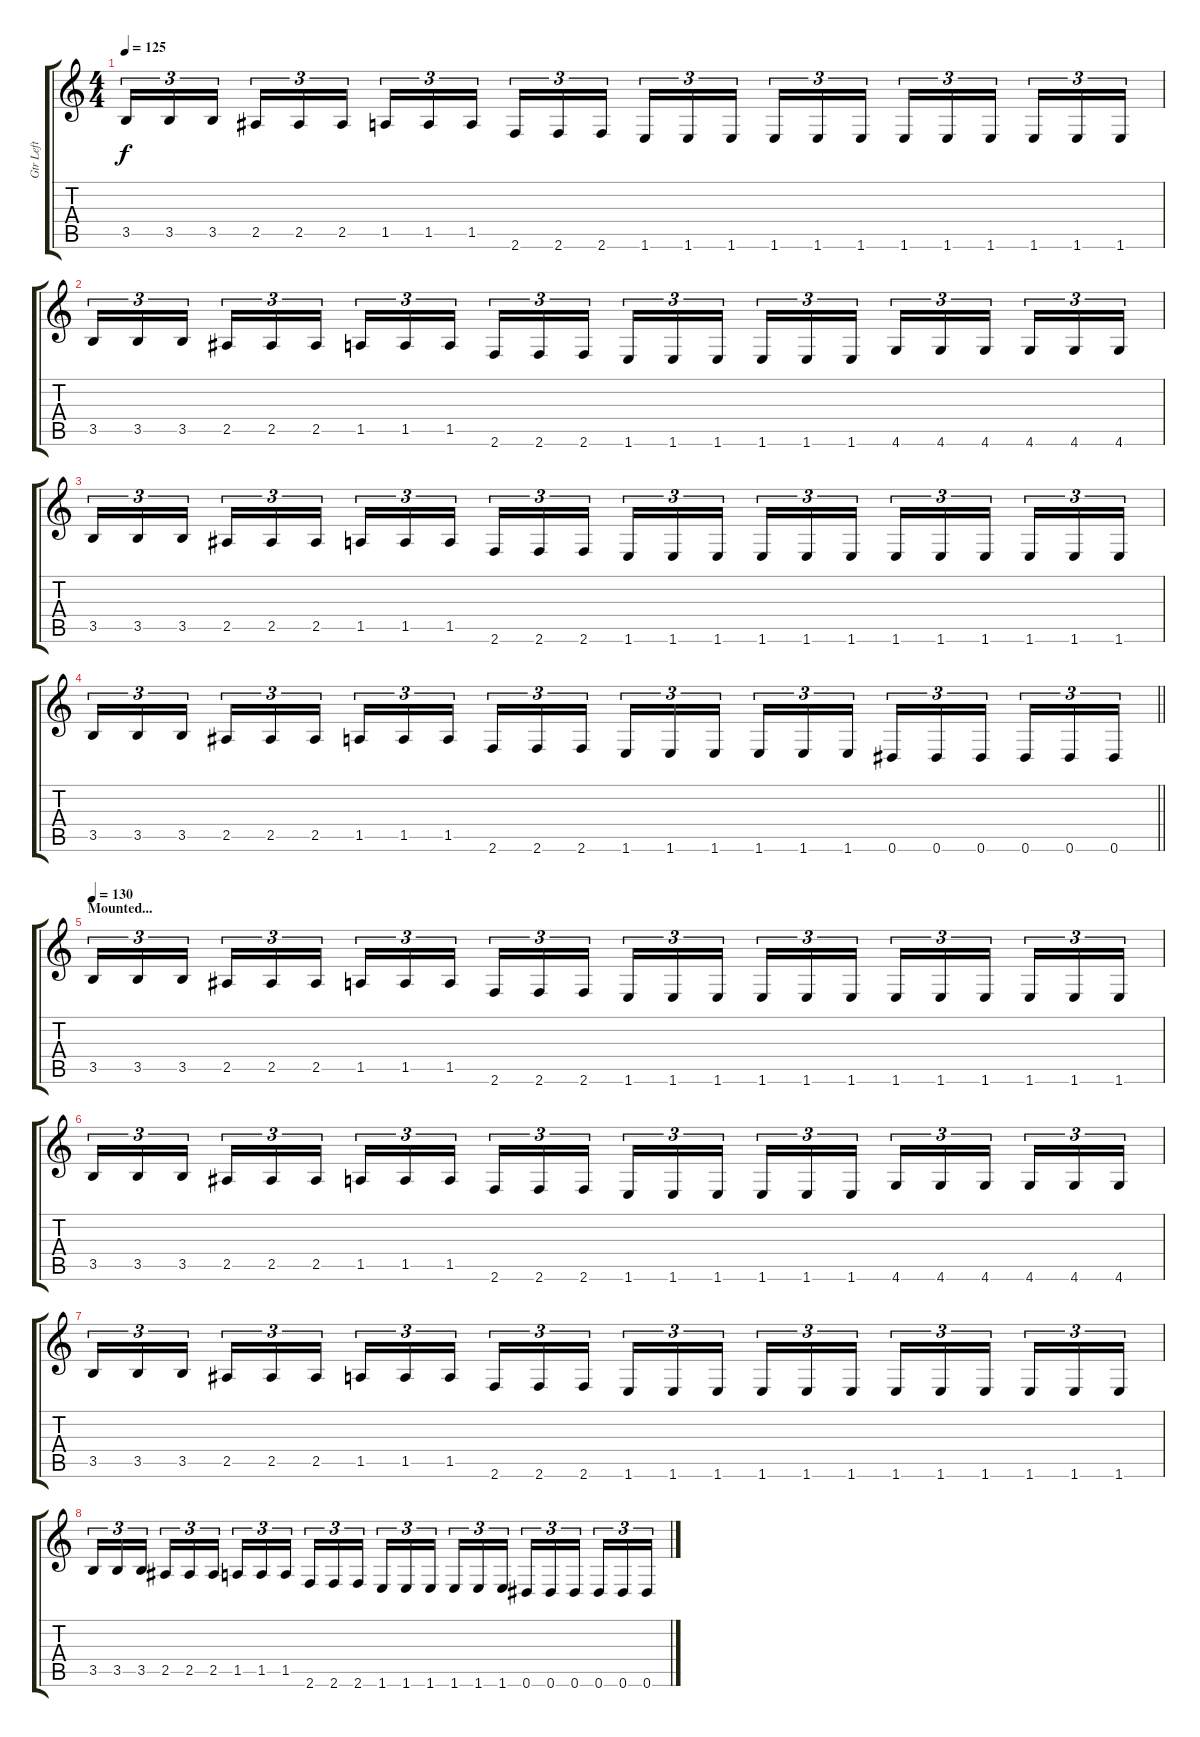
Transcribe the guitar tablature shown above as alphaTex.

\track ("Gtr Left" "Gtr Left") {instrument distortionguitar}
\staff {score tabs}
\tuning (Eb4 Bb3 Gb3 Db3 Ab2 Eb2) {hide}
\ts (4 4)
\tempo 125
\clef g2
\ks c
3.5.16{tu (3 2) dy f} 3.5.16{tu (3 2)} 3.5.16{tu (3 2) beam splitsecondary} 2.5.16{tu (3 2)} 2.5.16{tu (3 2)} 2.5.16{tu (3 2)} 1.5.16{tu (3 2)} 1.5.16{tu (3 2)} 1.5.16{tu (3 2) beam splitsecondary} 2.6.16{tu (3 2)} 2.6.16{tu (3 2)} 2.6.16{tu (3 2)} 1.6.16{tu (3 2)} 1.6.16{tu (3 2)} 1.6.16{tu (3 2) beam splitsecondary} 1.6.16{tu (3 2)} 1.6.16{tu (3 2)} 1.6.16{tu (3 2)} 1.6.16{tu (3 2)} 1.6.16{tu (3 2)} 1.6.16{tu (3 2) beam splitsecondary} 1.6.16{tu (3 2)} 1.6.16{tu (3 2)} 1.6.16{tu (3 2)} |
3.5.16{tu (3 2)} 3.5.16{tu (3 2)} 3.5.16{tu (3 2) beam splitsecondary} 2.5.16{tu (3 2)} 2.5.16{tu (3 2)} 2.5.16{tu (3 2)} 1.5.16{tu (3 2)} 1.5.16{tu (3 2)} 1.5.16{tu (3 2) beam splitsecondary} 2.6.16{tu (3 2)} 2.6.16{tu (3 2)} 2.6.16{tu (3 2)} 1.6.16{tu (3 2)} 1.6.16{tu (3 2)} 1.6.16{tu (3 2) beam splitsecondary} 1.6.16{tu (3 2)} 1.6.16{tu (3 2)} 1.6.16{tu (3 2)} 4.6.16{tu (3 2)} 4.6.16{tu (3 2)} 4.6.16{tu (3 2) beam splitsecondary} 4.6.16{tu (3 2)} 4.6.16{tu (3 2)} 4.6.16{tu (3 2)} |
3.5.16{tu (3 2)} 3.5.16{tu (3 2)} 3.5.16{tu (3 2) beam splitsecondary} 2.5.16{tu (3 2)} 2.5.16{tu (3 2)} 2.5.16{tu (3 2)} 1.5.16{tu (3 2)} 1.5.16{tu (3 2)} 1.5.16{tu (3 2) beam splitsecondary} 2.6.16{tu (3 2)} 2.6.16{tu (3 2)} 2.6.16{tu (3 2)} 1.6.16{tu (3 2)} 1.6.16{tu (3 2)} 1.6.16{tu (3 2) beam splitsecondary} 1.6.16{tu (3 2)} 1.6.16{tu (3 2)} 1.6.16{tu (3 2)} 1.6.16{tu (3 2)} 1.6.16{tu (3 2)} 1.6.16{tu (3 2) beam splitsecondary} 1.6.16{tu (3 2)} 1.6.16{tu (3 2)} 1.6.16{tu (3 2)} |
\barLineRight lightlight
3.5.16{tu (3 2)} 3.5.16{tu (3 2)} 3.5.16{tu (3 2) beam splitsecondary} 2.5.16{tu (3 2)} 2.5.16{tu (3 2)} 2.5.16{tu (3 2)} 1.5.16{tu (3 2)} 1.5.16{tu (3 2)} 1.5.16{tu (3 2) beam splitsecondary} 2.6.16{tu (3 2)} 2.6.16{tu (3 2)} 2.6.16{tu (3 2)} 1.6.16{tu (3 2)} 1.6.16{tu (3 2)} 1.6.16{tu (3 2) beam splitsecondary} 1.6.16{tu (3 2)} 1.6.16{tu (3 2)} 1.6.16{tu (3 2)} 0.6.16{tu (3 2)} 0.6.16{tu (3 2)} 0.6.16{tu (3 2) beam splitsecondary} 0.6.16{tu (3 2)} 0.6.16{tu (3 2)} 0.6.16{tu (3 2)} |
\section ("" "Mounted...")
\tempo 130
3.5.16{tu (3 2)} 3.5.16{tu (3 2)} 3.5.16{tu (3 2) beam splitsecondary} 2.5.16{tu (3 2)} 2.5.16{tu (3 2)} 2.5.16{tu (3 2)} 1.5.16{tu (3 2)} 1.5.16{tu (3 2)} 1.5.16{tu (3 2) beam splitsecondary} 2.6.16{tu (3 2)} 2.6.16{tu (3 2)} 2.6.16{tu (3 2)} 1.6.16{tu (3 2)} 1.6.16{tu (3 2)} 1.6.16{tu (3 2) beam splitsecondary} 1.6.16{tu (3 2)} 1.6.16{tu (3 2)} 1.6.16{tu (3 2)} 1.6.16{tu (3 2)} 1.6.16{tu (3 2)} 1.6.16{tu (3 2) beam splitsecondary} 1.6.16{tu (3 2)} 1.6.16{tu (3 2)} 1.6.16{tu (3 2)} |
3.5.16{tu (3 2)} 3.5.16{tu (3 2)} 3.5.16{tu (3 2) beam splitsecondary} 2.5.16{tu (3 2)} 2.5.16{tu (3 2)} 2.5.16{tu (3 2)} 1.5.16{tu (3 2)} 1.5.16{tu (3 2)} 1.5.16{tu (3 2) beam splitsecondary} 2.6.16{tu (3 2)} 2.6.16{tu (3 2)} 2.6.16{tu (3 2)} 1.6.16{tu (3 2)} 1.6.16{tu (3 2)} 1.6.16{tu (3 2) beam splitsecondary} 1.6.16{tu (3 2)} 1.6.16{tu (3 2)} 1.6.16{tu (3 2)} 4.6.16{tu (3 2)} 4.6.16{tu (3 2)} 4.6.16{tu (3 2) beam splitsecondary} 4.6.16{tu (3 2)} 4.6.16{tu (3 2)} 4.6.16{tu (3 2)} |
3.5.16{tu (3 2)} 3.5.16{tu (3 2)} 3.5.16{tu (3 2) beam splitsecondary} 2.5.16{tu (3 2)} 2.5.16{tu (3 2)} 2.5.16{tu (3 2)} 1.5.16{tu (3 2)} 1.5.16{tu (3 2)} 1.5.16{tu (3 2) beam splitsecondary} 2.6.16{tu (3 2)} 2.6.16{tu (3 2)} 2.6.16{tu (3 2)} 1.6.16{tu (3 2)} 1.6.16{tu (3 2)} 1.6.16{tu (3 2) beam splitsecondary} 1.6.16{tu (3 2)} 1.6.16{tu (3 2)} 1.6.16{tu (3 2)} 1.6.16{tu (3 2)} 1.6.16{tu (3 2)} 1.6.16{tu (3 2) beam splitsecondary} 1.6.16{tu (3 2)} 1.6.16{tu (3 2)} 1.6.16{tu (3 2)} |
3.5.16{tu (3 2)} 3.5.16{tu (3 2)} 3.5.16{tu (3 2) beam splitsecondary} 2.5.16{tu (3 2)} 2.5.16{tu (3 2)} 2.5.16{tu (3 2)} 1.5.16{tu (3 2)} 1.5.16{tu (3 2)} 1.5.16{tu (3 2) beam splitsecondary} 2.6.16{tu (3 2)} 2.6.16{tu (3 2)} 2.6.16{tu (3 2)} 1.6.16{tu (3 2)} 1.6.16{tu (3 2)} 1.6.16{tu (3 2) beam splitsecondary} 1.6.16{tu (3 2)} 1.6.16{tu (3 2)} 1.6.16{tu (3 2)} 0.6.16{tu (3 2)} 0.6.16{tu (3 2)} 0.6.16{tu (3 2) beam splitsecondary} 0.6.16{tu (3 2)} 0.6.16{tu (3 2)} 0.6.16{tu (3 2)}
